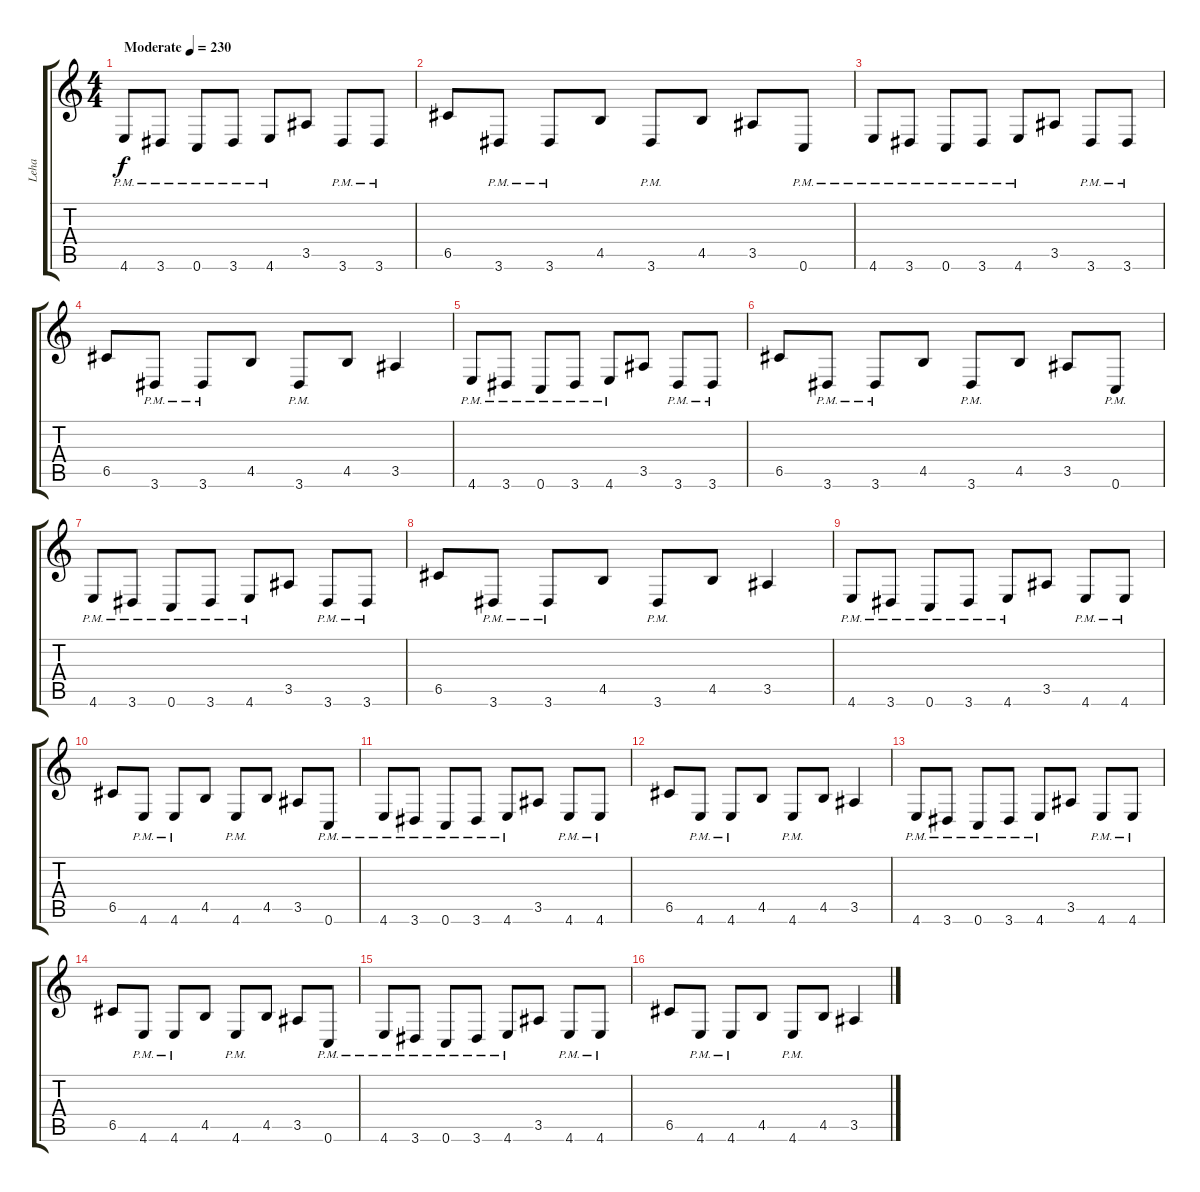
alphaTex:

\track ("Leha" "Leha") {instrument distortionguitar}
\staff {score tabs}
\tuning (D4 A3 F3 C3 G2 C2) {hide}
\ts (4 4)
\tempo (230 "Moderate")
\clef g2
\ks c
4.6{pm}.8{dy f instrument distortionguitar} 3.6{pm}.8 0.6{pm}.8 3.6{pm}.8 4.6{pm}.8 3.5.8 3.6{pm}.8 3.6{pm}.8 |
6.5.8 3.6{pm}.8 3.6{pm}.8 4.5.8 3.6{pm}.8 4.5.8 3.5.8 0.6{pm}.8 |
4.6{pm}.8 3.6{pm}.8 0.6{pm}.8 3.6{pm}.8 4.6{pm}.8 3.5.8 3.6{pm}.8 3.6{pm}.8 |
6.5.8 3.6{pm}.8 3.6{pm}.8 4.5.8 3.6{pm}.8 4.5.8 3.5.4 |
4.6{pm}.8 3.6{pm}.8 0.6{pm}.8 3.6{pm}.8 4.6{pm}.8 3.5.8 3.6{pm}.8 3.6{pm}.8 |
6.5.8 3.6{pm}.8 3.6{pm}.8 4.5.8 3.6{pm}.8 4.5.8 3.5.8 0.6{pm}.8 |
4.6{pm}.8 3.6{pm}.8 0.6{pm}.8 3.6{pm}.8 4.6{pm}.8 3.5.8 3.6{pm}.8 3.6{pm}.8 |
6.5.8 3.6{pm}.8 3.6{pm}.8 4.5.8 3.6{pm}.8 4.5.8 3.5.4 |
4.6{pm}.8 3.6{pm}.8 0.6{pm}.8 3.6{pm}.8 4.6{pm}.8 3.5.8 4.6{pm}.8 4.6{pm}.8 |
6.5.8 4.6{pm}.8 4.6{pm}.8 4.5.8 4.6{pm}.8 4.5.8 3.5.8 0.6{pm}.8 |
4.6{pm}.8 3.6{pm}.8 0.6{pm}.8 3.6{pm}.8 4.6{pm}.8 3.5.8 4.6{pm}.8 4.6{pm}.8 |
6.5.8 4.6{pm}.8 4.6{pm}.8 4.5.8 4.6{pm}.8 4.5.8 3.5.4 |
4.6{pm}.8 3.6{pm}.8 0.6{pm}.8 3.6{pm}.8 4.6{pm}.8 3.5.8 4.6{pm}.8 4.6{pm}.8 |
6.5.8 4.6{pm}.8 4.6{pm}.8 4.5.8 4.6{pm}.8 4.5.8 3.5.8 0.6{pm}.8 |
4.6{pm}.8 3.6{pm}.8 0.6{pm}.8 3.6{pm}.8 4.6{pm}.8 3.5.8 4.6{pm}.8 4.6{pm}.8 |
6.5.8 4.6{pm}.8 4.6{pm}.8 4.5.8 4.6{pm}.8 4.5.8 3.5.4
